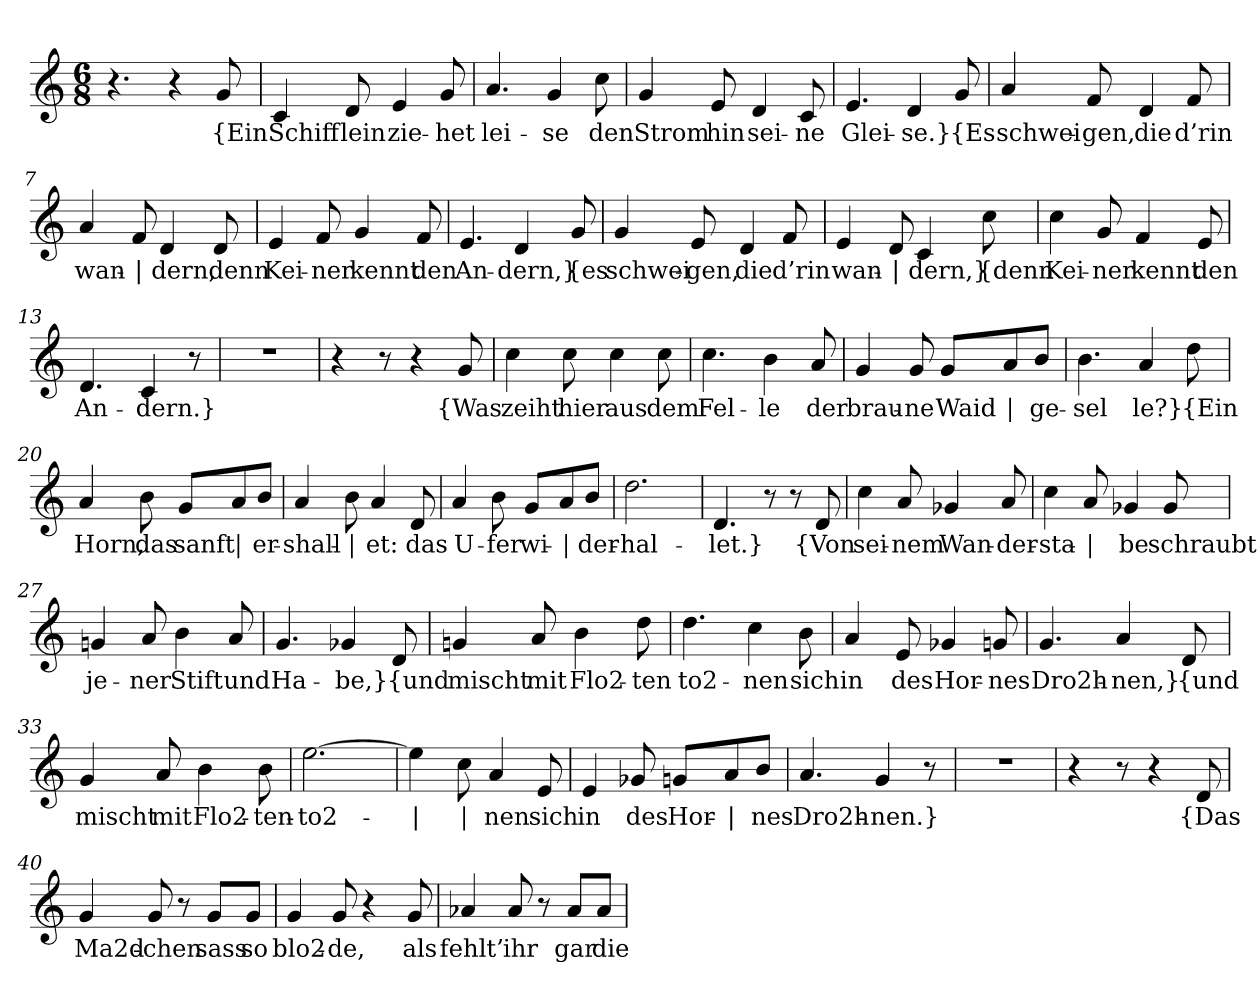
**kern	**text
*part1	*part1
*staff1	*staff1
*clefG2	*
*k[]	*
*M6/8	*
=1	=1
4.r	.
4r	.
!	!LO:LY:b
8g/	{Ein
=2	=2
!	!LO:LY:b
4c/	Schiff
!	!LO:LY:b
8d/	lein
!	!LO:LY:b
4e/	zie-
!	!LO:LY:b
8g/	-het
=3	=3
!	!LO:LY:b
4.a/	lei-
!	!LO:LY:b
4g/	-se
!	!LO:LY:b
8cc\	den
=4	=4
!	!LO:LY:b
4g/	Strom
!	!LO:LY:b
8e/	hin
!	!LO:LY:b
4d/	sei-
!	!LO:LY:b
8c/	-ne
=5	=5
!	!LO:LY:b
4.e/	Glei-
!	!LO:LY:b
4d/	-se.}
!	!LO:LY:b
8g/	{Es
=6	=6
!	!LO:LY:b
4a/	schwei-
!	!LO:LY:b
8f/	-gen,
!	!LO:LY:b
4d/	die
!	!LO:LY:b
8f/	d’rin
!!LO:LB:g=z
=7	=7
!	!LO:LY:b
4a/	wan-
!	!LO:LY:b
8f/	|
!	!LO:LY:b
4d/	-dern,
!	!LO:LY:b
8d/	denn
=8	=8
!	!LO:LY:b
4e/	Kei-
!	!LO:LY:b
8f/	-ner
!	!LO:LY:b
4g/	kennt
!	!LO:LY:b
8f/	den
=9	=9
!	!LO:LY:b
4.e/	An-
!	!LO:LY:b
4d/	-dern,}
!	!LO:LY:b
8g/	{es
=10	=10
!	!LO:LY:b
4g/	schwei-
!	!LO:LY:b
8e/	gen,
!	!LO:LY:b
4d/	die
!	!LO:LY:b
8f/	d’rin
=11	=11
!	!LO:LY:b
4e/	wan-
!	!LO:LY:b
8d/	|
!	!LO:LY:b
4c/	-dern,}
!	!LO:LY:b
8cc\	{denn
!!LO:LB:g=z
=12	=12
!	!LO:LY:b
4cc\	Kei-
!	!LO:LY:b
8g/	-ner
!	!LO:LY:b
4f/	kennt
!	!LO:LY:b
8e/	den
=13	=13
!	!LO:LY:b
4.d/	An-
!	!LO:LY:b
4c/	-dern.}
8r	.
=14	=14
2.r	.
=15	=15
4r	.
8r	.
4r	.
!	!LO:LY:b
8g/	{Was
=16	=16
!	!LO:LY:b
4cc\	zeiht
!	!LO:LY:b
8cc\	hier
!	!LO:LY:b
4cc\	aus
!	!LO:LY:b
8cc\	dem
=17	=17
!	!LO:LY:b
4.cc\	Fel-
!	!LO:LY:b
4b\	-le
!	!LO:LY:b
8a/	der
=18	=18
!	!LO:LY:b
4g/	brau-
!	!LO:LY:b
8g/	-ne
!	!LO:LY:b
8g/L	Waid
!	!LO:LY:b
8a/	|
!	!LO:LY:b
8b/J	ge-
!!LO:LB:g=z
=19	=19
!	!LO:LY:b
4.b\	-sel
!	!LO:LY:b
4a/	-le?}
!	!LO:LY:b
8dd\	{Ein
=20	=20
!	!LO:LY:b
4a/	Horn,
!	!LO:LY:b
8b\	das
!	!LO:LY:b
8g/L	sanft
!	!LO:LY:b
8a/	|
!	!LO:LY:b
8b/J	er-
=21	=21
!	!LO:LY:b
4a/	-shall-
!	!LO:LY:b
8b\	|
!	!LO:LY:b
4a/	-et:
!	!LO:LY:b
8d/	das
=22	=22
!	!LO:LY:b
4a/	U-
!	!LO:LY:b
8b\	-fer
!	!LO:LY:b
8g/L	wi-
!	!LO:LY:b
8a/	|
!	!LO:LY:b
8b/J	-der-
=23	=23
!	!LO:LY:b
2.dd\	-hal-
=24	=24
!	!LO:LY:b
4.d/	-let.}
8r	.
8r	.
!	!LO:LY:b
8d/	{Von
!!LO:LB:g=z
=25	=25
!	!LO:LY:b
4cc\	sei-
!	!LO:LY:b
8a/	-nem
!	!LO:LY:b
4g-X/	Wan-
!	!LO:LY:b
8a/	-der-
=26	=26
!	!LO:LY:b
4cc\	-sta-
!	!LO:LY:b
8a/	|
!	!LO:LY:b
4g-X/	-be
!	!LO:LY:b
8g-/	schraubt
=27	=27
!	!LO:LY:b
4gn/	je-
!	!LO:LY:b
8a/	-ner
!	!LO:LY:b
4b\	Stift
!	!LO:LY:b
8a/	und
=28	=28
!	!LO:LY:b
4.g/	Ha-
!	!LO:LY:b
4g-X/	-be,}
!	!LO:LY:b
8d/	{und
=29	=29
!	!LO:LY:b
4gn/	mischt
!	!LO:LY:b
8a/	mit
!	!LO:LY:b
4b\	Flo2-
!	!LO:LY:b
8dd\	-ten
!!LO:LB:g=z
=30	=30
!	!LO:LY:b
4.dd\	to2-
!	!LO:LY:b
4cc\	nen
!	!LO:LY:b
8b\	sich
=31	=31
!	!LO:LY:b
4a/	in
!	!LO:LY:b
8e/	des
!	!LO:LY:b
4g-X/	Hor-
!	!LO:LY:b
8gn/	nes
=32	=32
!	!LO:LY:b
4.g/	Dro2h-
!	!LO:LY:b
4a/	-nen,}
!	!LO:LY:b
8d/	{und
=33	=33
!	!LO:LY:b
4g/	mischt
!	!LO:LY:b
8a/	mit
!	!LO:LY:b
4b\	Flo2-
!	!LO:LY:b
8b\	-ten-
=34	=34
!	!LO:LY:b
[2.ee\	-to2-
=35	=35
!	!LO:LY:b
4ee\]	|
!	!LO:LY:b
8cc\	|
!	!LO:LY:b
4a/	-nen
!	!LO:LY:b
8e/	sich
!!LO:LB:g=z
=36	=36
!	!LO:LY:b
4e/	in
!	!LO:LY:b
8g-X/	des
!	!LO:LY:b
8gn/L	Hor-
!	!LO:LY:b
8a/	|
!	!LO:LY:b
8b/J	-nes
=37	=37
!	!LO:LY:b
4.a/	Dro2h-
!	!LO:LY:b
4g/	-nen.}
8r	.
=38	=38
2.r	.
=39	=39
4r	.
8r	.
4r	.
!	!LO:LY:b
8d/	{Das
=40	=40
!	!LO:LY:b
4g/	Ma2d-
!	!LO:LY:b
8g/	-chen
8r	.
!	!LO:LY:b
8g/L	sass
!	!LO:LY:b
8g/J	so
=41	=41
!	!LO:LY:b
4g/	blo2-
!	!LO:LY:b
8g/	-de,
4r	.
!	!LO:LY:b
8g/	als
=42	=42
!	!LO:LY:b
4a-X/	fehlt’
!	!LO:LY:b
8a-/	ihr
8r	.
!	!LO:LY:b
8a-/L	gar
!	!LO:LY:b
8a-/J	die
=	=
*-	*-
